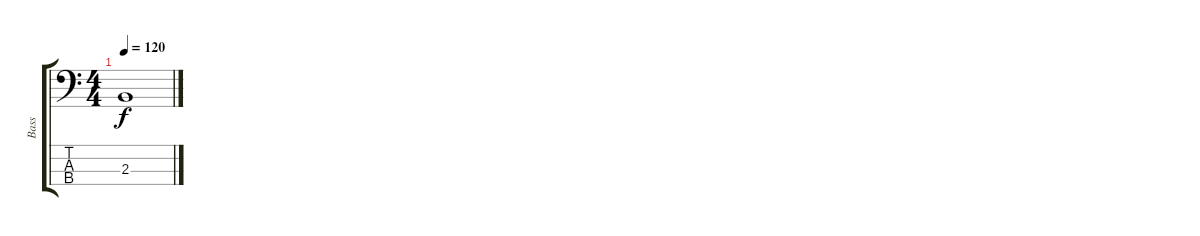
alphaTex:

\track ("Bass" "Bass") {instrument synthbass1}
\staff {score tabs}
\tuning (G2 D2 A1 E1) {hide}
\ts (4 4)
\tempo 120
\clef f4
\ks c
2.3.1{dy f}
